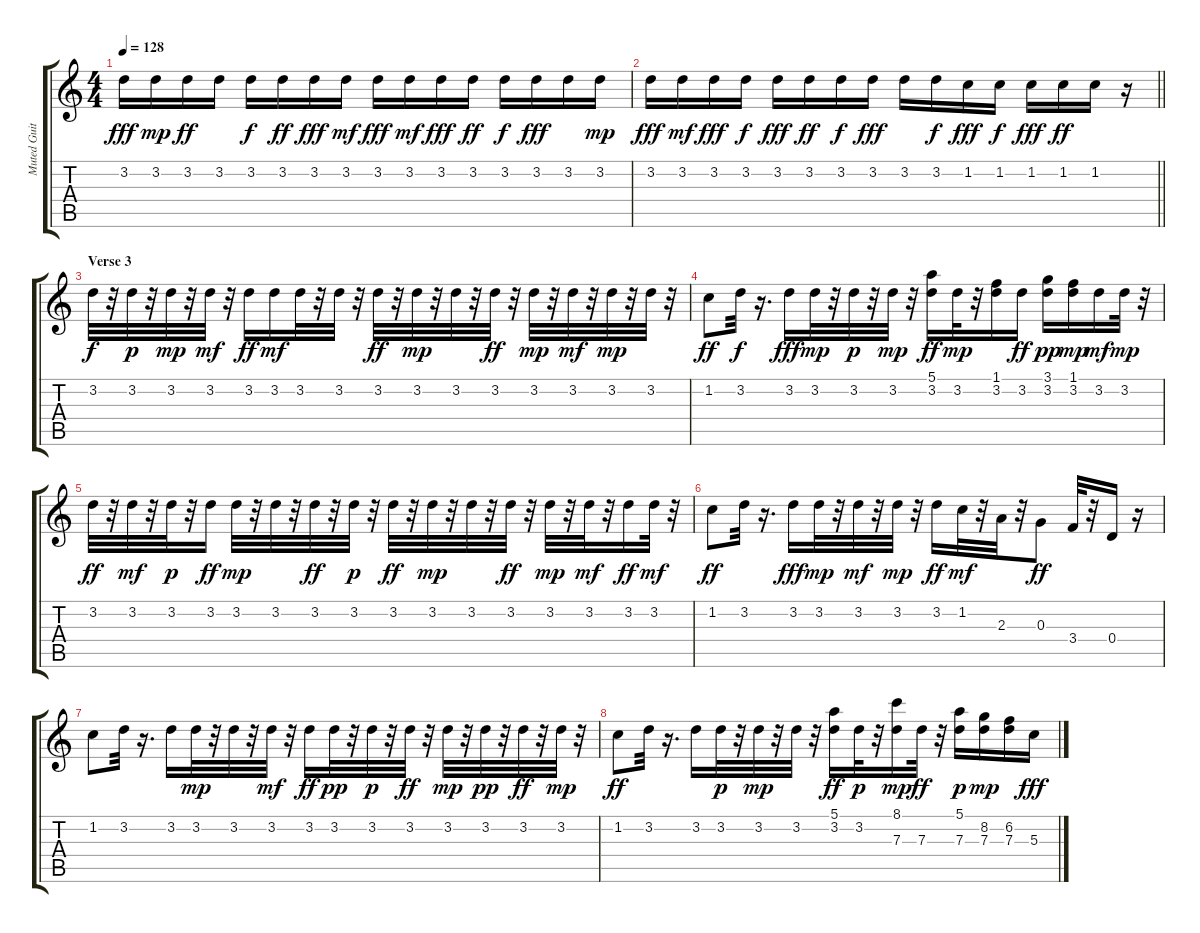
\track ("Muted Guitar" "Muted Guit") {instrument electricguitarmuted}
\staff {score tabs}
\tuning (E4 B3 G3 D3 A2 E2) {hide}
\ts (4 4)
\tempo 128
\clef g2
\ks c
3.2.16{dy fff} 3.2.16{dy mp} 3.2.16{dy ff} 3.2.16 3.2.16{dy f} 3.2.16{dy ff} 3.2.16{dy fff} 3.2.16{dy mf} 3.2.16{dy fff} 3.2.16{dy mf} 3.2.16{dy fff} 3.2.16{dy ff} 3.2.16{dy f} 3.2.16{dy fff} 3.2.16 3.2.16{dy mp} |
\barLineRight lightlight
3.2.16{dy fff} 3.2.16{dy mf} 3.2.16{dy fff} 3.2.16{dy f} 3.2.16{dy fff} 3.2.16{dy ff} 3.2.16{dy f} 3.2.16{dy fff} 3.2.16 3.2.16{dy f} 1.2.16{dy fff} 1.2.16{dy f} 1.2.16{dy fff} 1.2.16{dy ff} 1.2.16 r.16 |
\section ("" "Verse 3")
3.2.32{dy f} r.32 3.2.32{dy p} r.32 3.2.32{dy mp} r.32 3.2.32{dy mf} r.32 3.2.16{dy ff} 3.2.16{dy mf} 3.2.32 r.32 3.2.32 r.32 3.2.32{dy ff} r.32 3.2.32{dy mp} r.32 3.2.32 r.32 3.2.32{dy ff} r.32 3.2.32{dy mp} r.32 3.2.32{dy mf} r.32 3.2.32{dy mp} r.32 3.2.32 r.32 |
1.2.8{dy ff} 3.2.32{dy f} r.16{d} 3.2.16{dy fff} 3.2.32{dy mp} r.32 3.2.32{dy p} r.32 3.2.32{dy mp} r.32 (5.1 3.2).16{dy ff} 3.2.32{dy mp} r.32 (1.1 3.2).16 3.2.16{dy ff} (3.1 3.2).16{dy pp} (1.1 3.2).16{dy mp} 3.2.16{dy mf} 3.2.32{dy mp} r.32 |
3.2.32{dy ff} r.32 3.2.32{dy mf} r.32 3.2.32{dy p} r.32 3.2.16{dy ff} 3.2.32{dy mp} r.32 3.2.32 r.32 3.2.32{dy ff} r.32 3.2.32{dy p} r.32 3.2.32{dy ff} r.32 3.2.32{dy mp} r.32 3.2.32 r.32 3.2.32{dy ff} r.32 3.2.32{dy mp} r.32 3.2.32{dy mf} r.32 3.2.16{dy ff} 3.2.32{dy mf} r.32 |
1.2.8{dy ff} 3.2.32 r.16{d} 3.2.16{dy fff} 3.2.32{dy mp} r.32 3.2.32{dy mf} r.32 3.2.32{dy mp} r.32 3.2.16{dy ff} 1.2.32{dy mf} r.32 2.3.32 r.32 0.3.8{dy ff} 3.4.32 r.32 0.4.16 r.16 |
1.2.8 3.2.32 r.16{d} 3.2.16 3.2.32{dy mp} r.32 3.2.32 r.32 3.2.32{dy mf} r.32 3.2.16{dy ff} 3.2.32{dy pp} r.32 3.2.32{dy p} r.32 3.2.32{dy ff} r.32 3.2.32{dy mp} r.32 3.2.32{dy pp} r.32 3.2.32{dy ff} r.32 3.2.32{dy mp} r.32 |
1.2.8{dy ff} 3.2.32 r.16{d} 3.2.16 3.2.32{dy p} r.32 3.2.32{dy mp} r.32 3.2.32 r.32 (5.1 3.2).16{dy ff} 3.2.32{dy p} r.32 (8.1 7.3).16{dy mp} 7.3.32{dy ff} r.32 (5.1 7.3).16{dy p} (8.2 7.3).16{dy mp} (6.2 7.3).16 5.3.16{dy fff}
